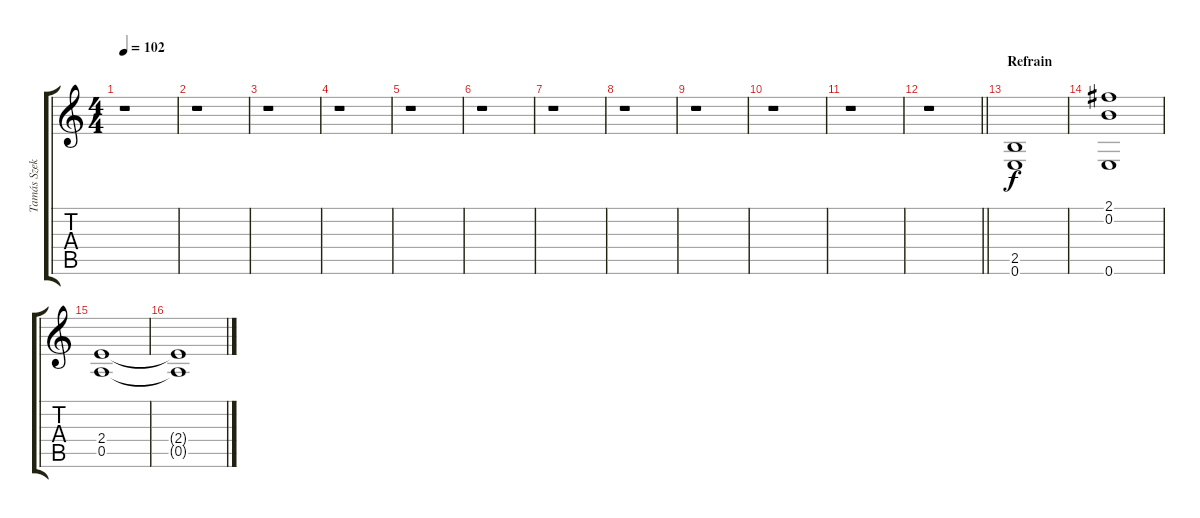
\track ("Tamás Szekeres - Overdriven (Right)" "Tamás Szek") {instrument overdrivenguitar}
\staff {score tabs}
\tuning (E4 B3 G3 D3 A2 E2) {hide}
\ts (4 4)
\tempo 102
\clef g2
\ks c
r.1{dy f} |
r.1 |
r.1 |
r.1 |
r.1 |
r.1 |
r.1 |
r.1 |
r.1 |
r.1 |
r.1 |
\barLineRight lightlight
r.1 |
\section ("" "Refrain")
(2.5 0.6).1 |
(2.1 0.2 0.6).1 |
(2.4 0.5).1 |
(2.4{t} 0.5{t}).1
